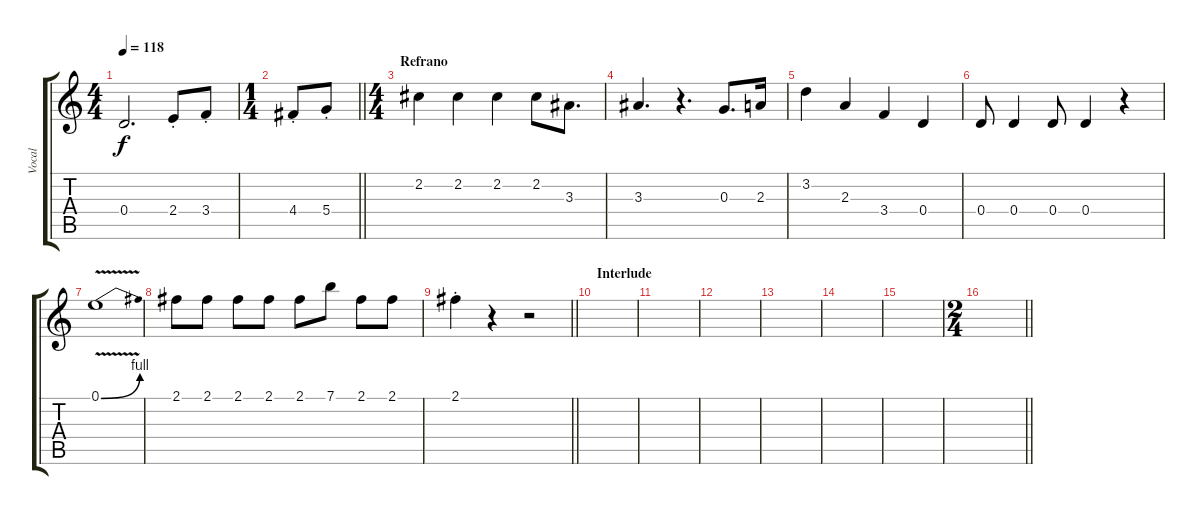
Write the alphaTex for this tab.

\track ("Vocal" "Vocal") {instrument distortionguitar}
\staff {score tabs}
\tuning (E4 B3 G3 D3 A2 E2) {hide}
\ts (4 4)
\tempo 118
\clef g2
\ks c
0.4.2{d dy f} 2.4{st}.8 3.4{st}.8 |
\ts (1 4)
\barLineRight lightlight
4.4{st}.8 5.4{st}.8 |
\ts (4 4)
\section ("" "Refrano")
2.2.4 2.2.4 2.2.4 2.2.8 3.3.8{d} |
3.3.4{d} r.4{d} 0.3.8{d} 2.3.16 |
3.2.4 2.3.4 3.4.4 0.4.4 |
0.4.8 0.4.4 0.4.8 0.4.4 r.4 |
0.1{be (bend 0 0 60 4) v}.1 |
2.1.8 2.1.8 2.1.8 2.1.8 2.1.8 7.1.8 2.1.8 2.1.8 |
\barLineRight lightlight
2.1{st}.4 r.4 r.2 |
\section ("" "Interlude")
|
|
|
|
|
|
\ts (2 4)
\barLineRight lightlight
